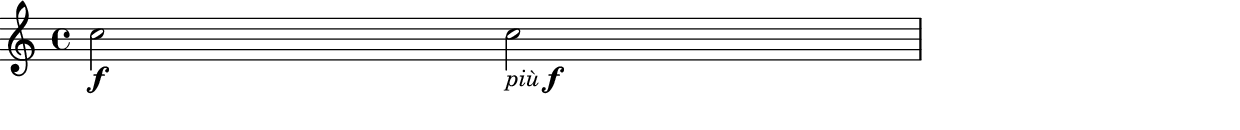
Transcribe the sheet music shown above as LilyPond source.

%% Generated by lilypond-book
%% Options: [exampleindent=10.16\mm,indent=0\mm,line-width=160\mm,paper-height=845.047\pt,paper-width=597.508\pt,papersize='(cons (* 597.508 pt) (* 845.047 pt))]
\include "lilypond-book-preamble.ly"


% ****************************************************************
% Start cut-&-pastable-section
% ****************************************************************

#(ly:set-option 'eps-box-padding 3.000000)



\paper {
  #(set-paper-size '(cons (* 597.508 pt) (* 845.047 pt)))
  indent = 0\mm
  line-width = 160\mm
  % offset the left padding, also add 1mm as lilypond creates cropped
  % images with a little space on the right
  line-width = #(- line-width (* mm  3.000000) (* mm 1))
}

\layout {
  
}




% ****************************************************************
% ly snippet:
% ****************************************************************
\sourcefilename "snippets/combining-dynamics-with-markup-texts.ly"
\sourcefileline 0
%% DO NOT EDIT this file manually; it was automatically
%% generated from the LilyPond Snippet Repository
%% (http://lsr.di.unimi.it).
%%
%% Make any changes in the LSR itself, or in
%% `Documentation/snippets/new/`, then run
%% `scripts/auxiliar/makelsr.pl`.
%%
%% This file is in the public domain.

\version "2.24.0"

\header {
%% Translation of GIT committish: a8a85e19654e46d725563e6deba44083ef137a2c
  texidocja = "
強弱記号の中には、テキスト表示を含むものがあります (@qq{più forte} や
@qq{piano subito} など)。これらは @code{\\markup} コマンドで作り出すことが@c
できます。
"
  doctitleja = "強弱記号をマークアップ テキストと結合する"

%% Translation of GIT committish: 41a008e75e2fe29536406cdf0d71c32a4606f2b8
  texidocfr = "
Certaines indications de nuance peuvent requérir un complément textuel,
comme « più forte » ou « piano subito ».  Elles se réalisent aisément
à l'aide d'un bloc @code{\\markup}.
"

  doctitlefr = "Combinaison de nuance et de texte"

%% Translation of GIT committish: 8ffecf6be17c6ec2ff87cf31873121a8cce29b09
  texidoces = "
Ciertas indicaciones dinámicas pueden llevar textos (como @qq{più
forte} o @qq{piano subito}). Se pueden producir usando un bloque
@code{\\markup}.

"
  doctitlees = "Combinar indicaciones dinámicas con marcados textuales"

%% Translation of GIT committish: 8ffecf6be17c6ec2ff87cf31873121a8cce29b09
  texidocca = "
Certes indicacions dinàmiques poden portar textos (com @qq{più
forte} o @qq{piano subito}). Es poden produir usant un bloc
@code{\\markup}.

"
  doctitleca = "Combinar indicacions dinàmiques amb marcatges textuals"

  lsrtags = "expressive-marks, really-simple, text"

  texidoc = "
Some dynamics may involve text indications (such as @qq{più forte} or
@qq{piano subito}). These can be produced using a @code{\\markup} block.
"

  doctitle = "Combining dynamics with markup texts"
} % begin verbatim


piuF = \markup { \italic più \dynamic f }

\layout { ragged-right = ##f }

\relative c'' {
  c2\f c-\piuF
}



% ****************************************************************
% end ly snippet
% ****************************************************************
